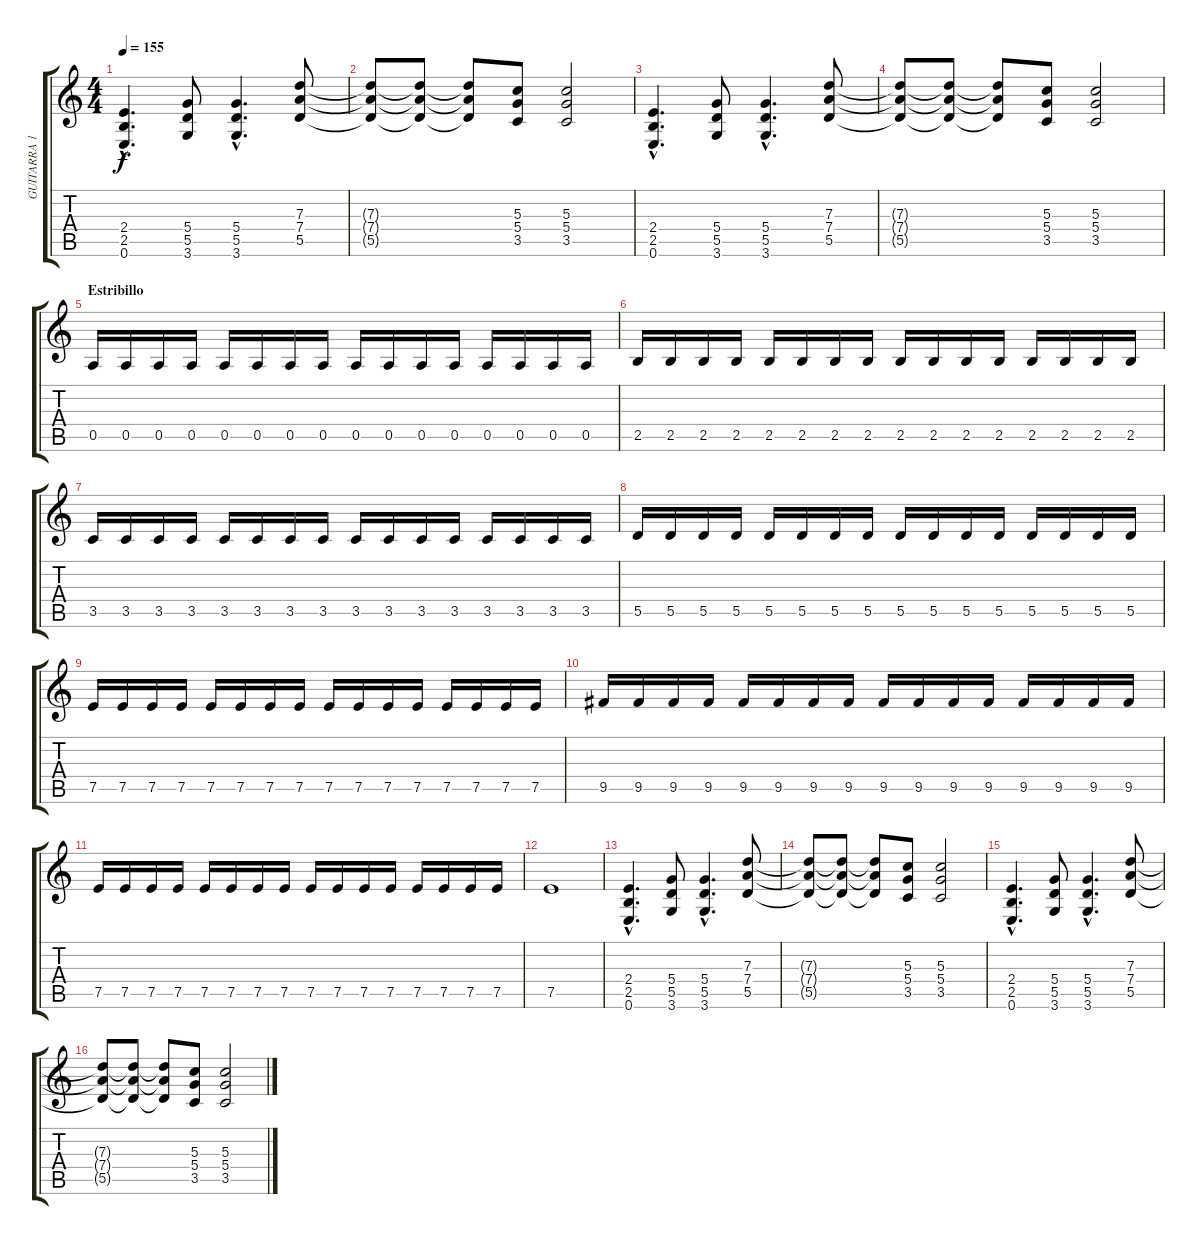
\track ("GUITARRA 1" "GUITARRA 1") {instrument distortionguitar}
\staff {score tabs}
\tuning (E4 B3 G3 D3 A2 E2) {hide}
\ts (4 4)
\tempo 155
\clef g2
\ks c
(2.4{hac} 2.5{hac} 0.6{hac}).4{d dy f} (5.4 5.5 3.6).8 (5.4{hac} 5.5{hac} 3.6{hac}).4{d} (7.3 7.4 5.5).8 |
(7.3{t} 7.4{t} 5.5{t}).8 (7.3{t} 7.4{t} 5.5{t}).8 (7.3{t} 7.4{t} 5.5{t}).8 (5.3 5.4 3.5).8 (5.3 5.4 3.5).2 |
(2.4{hac} 2.5{hac} 0.6{hac}).4{d} (5.4 5.5 3.6).8 (5.4{hac} 5.5{hac} 3.6{hac}).4{d} (7.3 7.4 5.5).8 |
(7.3{t} 7.4{t} 5.5{t}).8 (7.3{t} 7.4{t} 5.5{t}).8 (7.3{t} 7.4{t} 5.5{t}).8 (5.3 5.4 3.5).8 (5.3 5.4 3.5).2 |
\section ("" "Estribillo")
0.5.16 0.5.16 0.5.16 0.5.16 0.5.16 0.5.16 0.5.16 0.5.16 0.5.16 0.5.16 0.5.16 0.5.16 0.5.16 0.5.16 0.5.16 0.5.16 |
2.5.16 2.5.16 2.5.16 2.5.16 2.5.16 2.5.16 2.5.16 2.5.16 2.5.16 2.5.16 2.5.16 2.5.16 2.5.16 2.5.16 2.5.16 2.5.16 |
3.5.16 3.5.16 3.5.16 3.5.16 3.5.16 3.5.16 3.5.16 3.5.16 3.5.16 3.5.16 3.5.16 3.5.16 3.5.16 3.5.16 3.5.16 3.5.16 |
5.5.16 5.5.16 5.5.16 5.5.16 5.5.16 5.5.16 5.5.16 5.5.16 5.5.16 5.5.16 5.5.16 5.5.16 5.5.16 5.5.16 5.5.16 5.5.16 |
7.5.16 7.5.16 7.5.16 7.5.16 7.5.16 7.5.16 7.5.16 7.5.16 7.5.16 7.5.16 7.5.16 7.5.16 7.5.16 7.5.16 7.5.16 7.5.16 |
9.5.16 9.5.16 9.5.16 9.5.16 9.5.16 9.5.16 9.5.16 9.5.16 9.5.16 9.5.16 9.5.16 9.5.16 9.5.16 9.5.16 9.5.16 9.5.16 |
7.5.16 7.5.16 7.5.16 7.5.16 7.5.16 7.5.16 7.5.16 7.5.16 7.5.16 7.5.16 7.5.16 7.5.16 7.5.16 7.5.16 7.5.16 7.5.16 |
7.5.1 |
(2.4{hac} 2.5{hac} 0.6{hac}).4{d} (5.4 5.5 3.6).8 (5.4{hac} 5.5{hac} 3.6{hac}).4{d} (7.3 7.4 5.5).8 |
(7.3{t} 7.4{t} 5.5{t}).8 (7.3{t} 7.4{t} 5.5{t}).8 (7.3{t} 7.4{t} 5.5{t}).8 (5.3 5.4 3.5).8 (5.3 5.4 3.5).2 |
(2.4{hac} 2.5{hac} 0.6{hac}).4{d} (5.4 5.5 3.6).8 (5.4{hac} 5.5{hac} 3.6{hac}).4{d} (7.3 7.4 5.5).8 |
(7.3{t} 7.4{t} 5.5{t}).8 (7.3{t} 7.4{t} 5.5{t}).8 (7.3{t} 7.4{t} 5.5{t}).8 (5.3 5.4 3.5).8 (5.3 5.4 3.5).2
